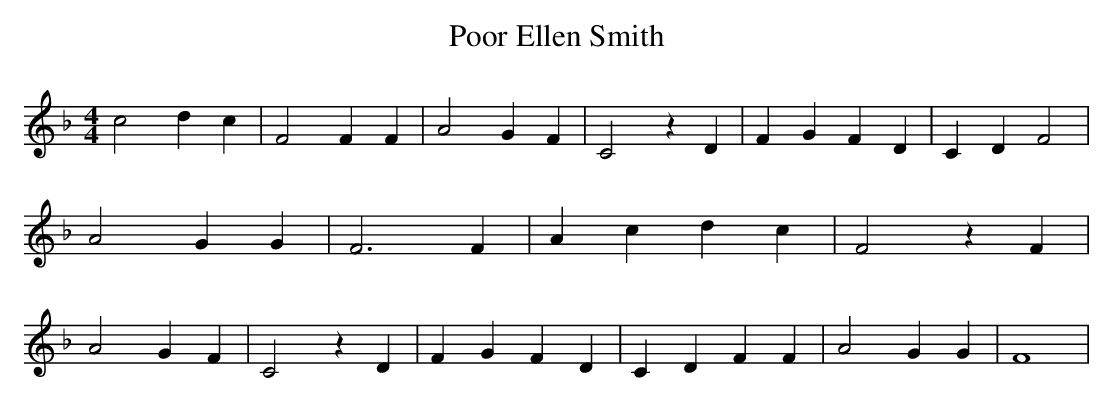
X:1
T:Poor Ellen Smith
M:4/4
L:1/4
K:F
 c2 d c| F2 F F| A2 G F| C2 z D| F- G F D| C- D F2| A2 G G| F3 F| A c d c|\
 F2 z F| A2 G F| C2 z D| F- G F D| C- D F F| A2 G G| F4|
